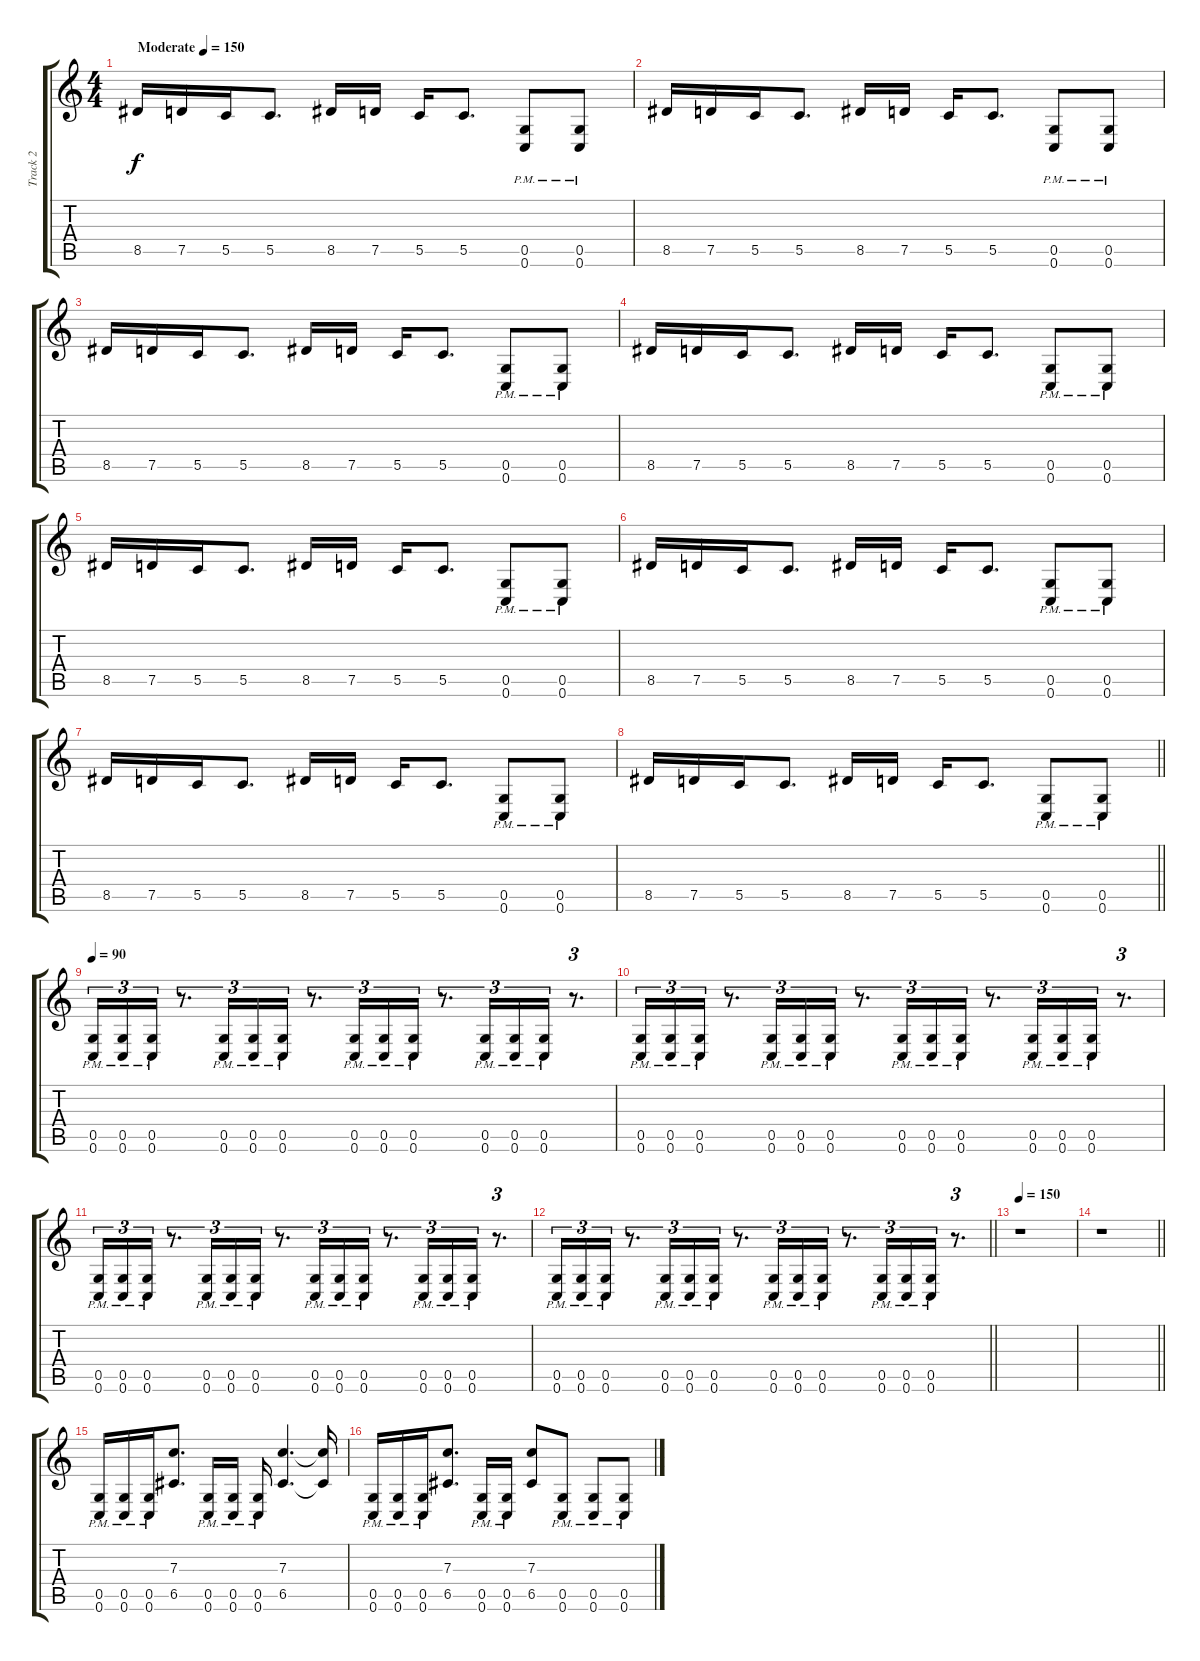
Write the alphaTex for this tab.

\track ("Track 2" "Track 2") {instrument distortionguitar}
\staff {score tabs}
\tuning (D4 A3 F3 C3 G2 C2) {hide}
\ts (4 4)
\tempo (150 "Moderate")
\clef g2
\ks c
8.5.16{dy f instrument distortionguitar} 7.5.16 5.5.16 5.5.8{d} 8.5.16 7.5.16 5.5.16 5.5.8{d} (0.5{pm} 0.6{pm}).8 (0.5{pm} 0.6{pm}).8 |
8.5.16 7.5.16 5.5.16 5.5.8{d} 8.5.16 7.5.16 5.5.16 5.5.8{d} (0.5{pm} 0.6{pm}).8 (0.5{pm} 0.6{pm}).8 |
8.5.16 7.5.16 5.5.16 5.5.8{d} 8.5.16 7.5.16 5.5.16 5.5.8{d} (0.5{pm} 0.6{pm}).8 (0.5{pm} 0.6{pm}).8 |
8.5.16 7.5.16 5.5.16 5.5.8{d} 8.5.16 7.5.16 5.5.16 5.5.8{d} (0.5{pm} 0.6{pm}).8 (0.5{pm} 0.6{pm}).8 |
8.5.16 7.5.16 5.5.16 5.5.8{d} 8.5.16 7.5.16 5.5.16 5.5.8{d} (0.5{pm} 0.6{pm}).8 (0.5{pm} 0.6{pm}).8 |
8.5.16 7.5.16 5.5.16 5.5.8{d} 8.5.16 7.5.16 5.5.16 5.5.8{d} (0.5{pm} 0.6{pm}).8 (0.5{pm} 0.6{pm}).8 |
8.5.16 7.5.16 5.5.16 5.5.8{d} 8.5.16 7.5.16 5.5.16 5.5.8{d} (0.5{pm} 0.6{pm}).8 (0.5{pm} 0.6{pm}).8 |
\barLineRight lightlight
8.5.16 7.5.16 5.5.16 5.5.8{d} 8.5.16 7.5.16 5.5.16 5.5.8{d} (0.5{pm} 0.6{pm}).8 (0.5{pm} 0.6{pm}).8 |
\section ("" "")
\tempo 90
(0.5{pm} 0.6{pm}).16{tu (3 2)} (0.5{pm} 0.6{pm}).16{tu (3 2)} (0.5{pm} 0.6{pm}).16{tu (3 2)} r.8{d tu (3 2)} (0.5{pm} 0.6{pm}).16{tu (3 2)} (0.5{pm} 0.6{pm}).16{tu (3 2)} (0.5{pm} 0.6{pm}).16{tu (3 2)} r.8{d tu (3 2)} (0.5{pm} 0.6{pm}).16{tu (3 2)} (0.5{pm} 0.6{pm}).16{tu (3 2)} (0.5{pm} 0.6{pm}).16{tu (3 2)} r.8{d tu (3 2)} (0.5{pm} 0.6{pm}).16{tu (3 2)} (0.5{pm} 0.6{pm}).16{tu (3 2)} (0.5{pm} 0.6{pm}).16{tu (3 2)} r.8{d tu (3 2)} |
(0.5{pm} 0.6{pm}).16{tu (3 2)} (0.5{pm} 0.6{pm}).16{tu (3 2)} (0.5{pm} 0.6{pm}).16{tu (3 2)} r.8{d tu (3 2)} (0.5{pm} 0.6{pm}).16{tu (3 2)} (0.5{pm} 0.6{pm}).16{tu (3 2)} (0.5{pm} 0.6{pm}).16{tu (3 2)} r.8{d tu (3 2)} (0.5{pm} 0.6{pm}).16{tu (3 2)} (0.5{pm} 0.6{pm}).16{tu (3 2)} (0.5{pm} 0.6{pm}).16{tu (3 2)} r.8{d tu (3 2)} (0.5{pm} 0.6{pm}).16{tu (3 2)} (0.5{pm} 0.6{pm}).16{tu (3 2)} (0.5{pm} 0.6{pm}).16{tu (3 2)} r.8{d tu (3 2)} |
(0.5{pm} 0.6{pm}).16{tu (3 2)} (0.5{pm} 0.6{pm}).16{tu (3 2)} (0.5{pm} 0.6{pm}).16{tu (3 2)} r.8{d tu (3 2)} (0.5{pm} 0.6{pm}).16{tu (3 2)} (0.5{pm} 0.6{pm}).16{tu (3 2)} (0.5{pm} 0.6{pm}).16{tu (3 2)} r.8{d tu (3 2)} (0.5{pm} 0.6{pm}).16{tu (3 2)} (0.5{pm} 0.6{pm}).16{tu (3 2)} (0.5{pm} 0.6{pm}).16{tu (3 2)} r.8{d tu (3 2)} (0.5{pm} 0.6{pm}).16{tu (3 2)} (0.5{pm} 0.6{pm}).16{tu (3 2)} (0.5{pm} 0.6{pm}).16{tu (3 2)} r.8{d tu (3 2)} |
\barLineRight lightlight
(0.5{pm} 0.6{pm}).16{tu (3 2)} (0.5{pm} 0.6{pm}).16{tu (3 2)} (0.5{pm} 0.6{pm}).16{tu (3 2)} r.8{d tu (3 2)} (0.5{pm} 0.6{pm}).16{tu (3 2)} (0.5{pm} 0.6{pm}).16{tu (3 2)} (0.5{pm} 0.6{pm}).16{tu (3 2)} r.8{d tu (3 2)} (0.5{pm} 0.6{pm}).16{tu (3 2)} (0.5{pm} 0.6{pm}).16{tu (3 2)} (0.5{pm} 0.6{pm}).16{tu (3 2)} r.8{d tu (3 2)} (0.5{pm} 0.6{pm}).16{tu (3 2)} (0.5{pm} 0.6{pm}).16{tu (3 2)} (0.5{pm} 0.6{pm}).16{tu (3 2)} r.8{d tu (3 2)} |
\section ("" "")
\tempo 150
r.1 |
\barLineRight lightlight
r.1 |
\section ("" "")
(0.5{pm} 0.6{pm}).16 (0.5{pm} 0.6{pm}).16 (0.5{pm} 0.6{pm}).16 (7.3 6.5).8{d} (0.5{pm} 0.6{pm}).16 (0.5{pm} 0.6{pm}).16 (0.5{pm} 0.6{pm}).16 (7.3 6.5).4{d} (7.3{t} 6.5{t}).16 |
(0.5{pm} 0.6{pm}).16 (0.5{pm} 0.6{pm}).16 (0.5{pm} 0.6{pm}).16 (7.3 6.5).8{d} (0.5{pm} 0.6{pm}).16 (0.5{pm} 0.6{pm}).16 (7.3 6.5).8 (0.5{pm} 0.6{pm}).8 (0.5{pm} 0.6{pm}).8 (0.5{pm} 0.6{pm}).8
